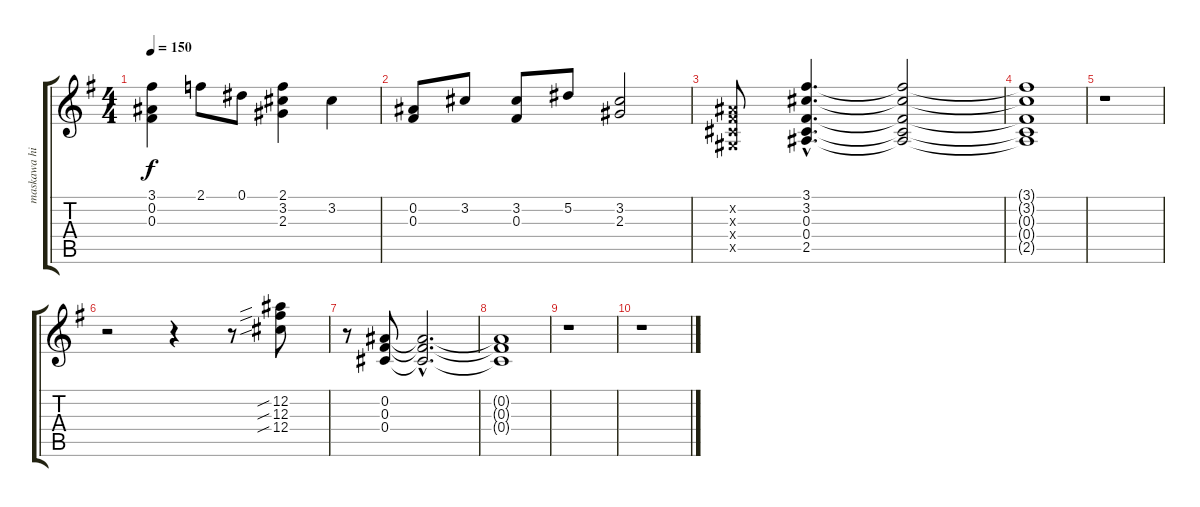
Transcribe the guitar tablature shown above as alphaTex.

\track ("maskawa hiroaki - Guitar 2" "maskawa hi") {instrument distortionguitar}
\staff {score tabs}
\tuning (Eb4 Bb3 Gb3 Db3 Ab2 Eb2) {hide}
\ts (4 4)
\tempo 150
\clef g2
\ks g
(3.1 0.2 0.3).4{dy f} 2.1.8 0.1.8 (2.1 3.2 2.3).4 3.2.4 |
(0.2 0.3).8 3.2.8 (3.2 0.3).8 5.2.8 (3.2 2.3).2 |
(0.2{x} 0.3{x} 0.4{x} 0.5{x}).8 (3.1{hac} 3.2{hac} 0.3{hac} 0.4{hac} 2.5{hac}).4{d} (3.1{t} 3.2{t} 0.3{t} 0.4{t} 2.5{t}).2 |
(3.1{t} 3.2{t} 0.3{t} 0.4{t} 2.5{t}).1 |
r.1 |
r.2 r.4 r.8 (12.2{sib} 12.3{sib} 12.4{sib}).8 |
r.8 (0.2 0.3 0.4).8 (0.2{hac t} 0.3{hac t} 0.4{hac t}).2{d} |
(0.2{t} 0.3{t} 0.4{t}).1 |
r.1 |
r.1
